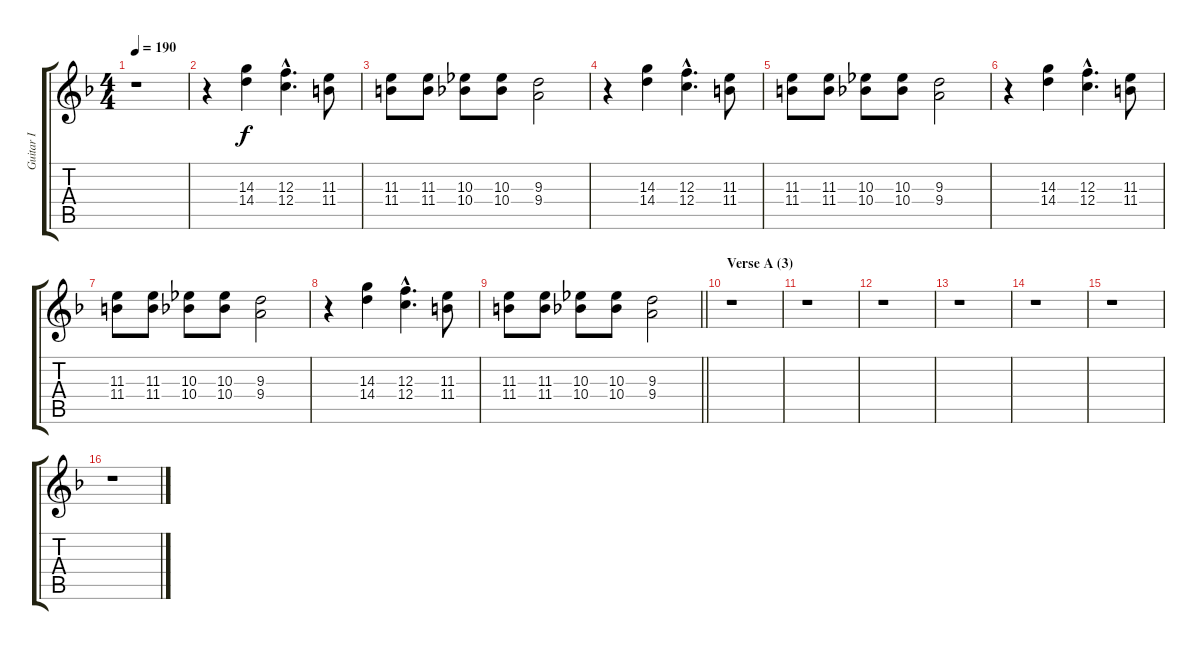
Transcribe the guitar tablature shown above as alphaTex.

\track ("Guitar I" "Guitar I") {instrument distortionguitar}
\staff {score tabs}
\tuning (D4 A3 F3 C3 G2 D2) {hide}
\ts (4 4)
\tempo 190
\clef g2
\ks dminor
r.1{dy f} |
r.4 (14.3 14.4).4 (12.3{hac} 12.4{hac}).4{d} (11.3 11.4).8 |
(11.3 11.4).8 (11.3 11.4).8 (10.3 10.4).8 (10.3 10.4).8 (9.3 9.4).2 |
r.4 (14.3 14.4).4 (12.3{hac} 12.4{hac}).4{d} (11.3 11.4).8 |
(11.3 11.4).8 (11.3 11.4).8 (10.3 10.4).8 (10.3 10.4).8 (9.3 9.4).2 |
r.4 (14.3 14.4).4 (12.3{hac} 12.4{hac}).4{d} (11.3 11.4).8 |
(11.3 11.4).8 (11.3 11.4).8 (10.3 10.4).8 (10.3 10.4).8 (9.3 9.4).2 |
r.4 (14.3 14.4).4 (12.3{hac} 12.4{hac}).4{d} (11.3 11.4).8 |
\barLineRight lightlight
(11.3 11.4).8 (11.3 11.4).8 (10.3 10.4).8 (10.3 10.4).8 (9.3 9.4).2 |
\section ("" "Verse A (3)")
r.1 |
r.1 |
r.1 |
r.1 |
r.1 |
r.1 |
r.1
